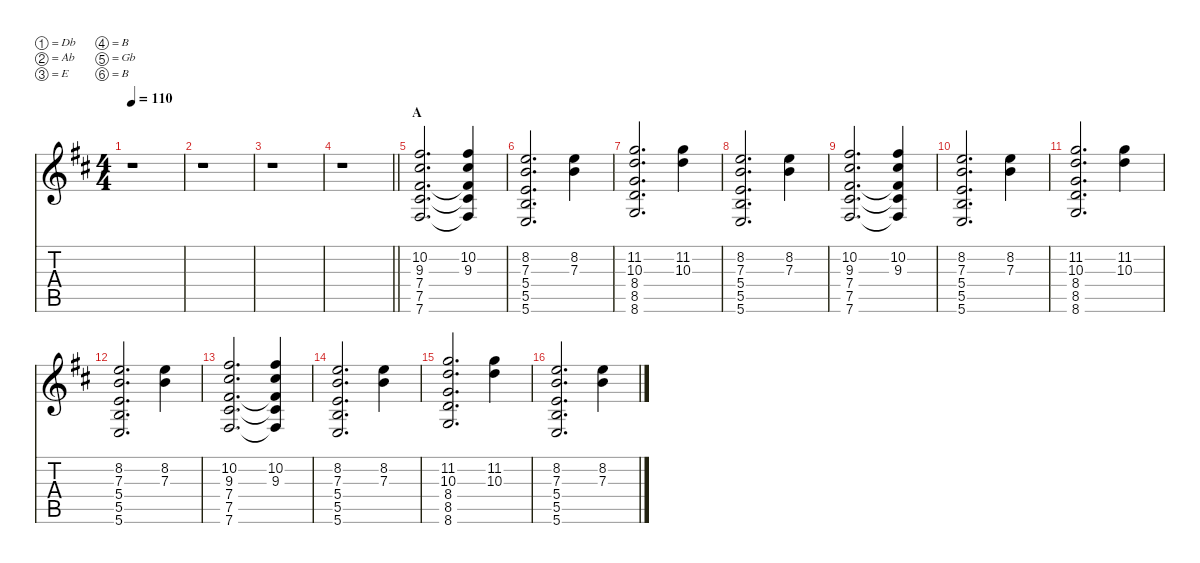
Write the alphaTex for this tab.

\defaultSystemsLayout 4
\hideDynamics
\bracketExtendMode nobrackets
\singleTrackTrackNamePolicy hidden
\multiTrackTrackNamePolicy hidden
\firstSystemTrackNameMode fullname
\firstSystemTrackNameOrientation horizontal
\otherSystemsTrackNameOrientation horizontal
\track ("Aaron Turner Dist" "dist.guit.") {defaultSystemsLayout 8 instrument overdrivenguitar}
\staff {score tabs}
\tuning (Db4 Ab3 E3 B2 Gb2 B1)
\ts (4 4)
\tempo 110
\clef g2
\ks bminor
r.1{dy f beam Down} |
r.1{beam Down} |
r.1{beam Down} |
\barLineRight lightlight
r.1{beam Down} |
\section ("" "A")
(10.2{acc #} 9.3{acc #} 7.4{acc #} 7.5{acc #} 7.6{acc #}).2{d instrument electricguitarjazz beam Up} (10.2{acc #} 9.3{acc #} 7.4{t acc #} 7.5{t acc #} 7.6{t acc #}).4{beam Up} |
(8.2{acc forcenatural} 7.3{acc forcenatural} 5.4{acc forcenatural} 5.5{acc forcenatural} 5.6{acc forcenatural}).2{d beam Up} (8.2{acc forcenatural} 7.3{acc forcenatural}).4{beam Down} |
(11.2{acc forcenatural} 10.3{acc forcenatural} 8.4{acc forcenatural} 8.5{acc forcenatural} 8.6{acc forcenatural}).2{d beam Up} (11.2{acc forcenatural} 10.3{acc forcenatural}).4{beam Down} |
(8.2{acc forcenatural} 7.3{acc forcenatural} 5.4{acc forcenatural} 5.5{acc forcenatural} 5.6{acc forcenatural}).2{d beam Up} (8.2{acc forcenatural} 7.3{acc forcenatural}).4{beam Down} |
(10.2{acc #} 9.3{acc #} 7.4{acc #} 7.5{acc #} 7.6{acc #}).2{d beam Up} (10.2{acc #} 9.3{acc #} 7.4{t acc #} 7.5{t acc #} 7.6{t acc #}).4{beam Up} |
(8.2{acc forcenatural} 7.3{acc forcenatural} 5.4{acc forcenatural} 5.5{acc forcenatural} 5.6{acc forcenatural}).2{d beam Up} (8.2{acc forcenatural} 7.3{acc forcenatural}).4{beam Down} |
(11.2{acc forcenatural} 10.3{acc forcenatural} 8.4{acc forcenatural} 8.5{acc forcenatural} 8.6{acc forcenatural}).2{d beam Up} (11.2{acc forcenatural} 10.3{acc forcenatural}).4{beam Down} |
(8.2{acc forcenatural} 7.3{acc forcenatural} 5.4{acc forcenatural} 5.5{acc forcenatural} 5.6{acc forcenatural}).2{d beam Up} (8.2{acc forcenatural} 7.3{acc forcenatural}).4{beam Down} |
(10.2{acc #} 9.3{acc #} 7.4{acc #} 7.5{acc #} 7.6{acc #}).2{d beam Up} (10.2{acc #} 9.3{acc #} 7.4{t acc #} 7.5{t acc #} 7.6{t acc #}).4{beam Up} |
(8.2{acc forcenatural} 7.3{acc forcenatural} 5.4{acc forcenatural} 5.5{acc forcenatural} 5.6{acc forcenatural}).2{d beam Up} (8.2{acc forcenatural} 7.3{acc forcenatural}).4{beam Down} |
(11.2{acc forcenatural} 10.3{acc forcenatural} 8.4{acc forcenatural} 8.5{acc forcenatural} 8.6{acc forcenatural}).2{d beam Up} (11.2{acc forcenatural} 10.3{acc forcenatural}).4{beam Down} |
(8.2{acc forcenatural} 7.3{acc forcenatural} 5.4{acc forcenatural} 5.5{acc forcenatural} 5.6{acc forcenatural}).2{d beam Up} (8.2{acc forcenatural} 7.3{acc forcenatural}).4{beam Down}
